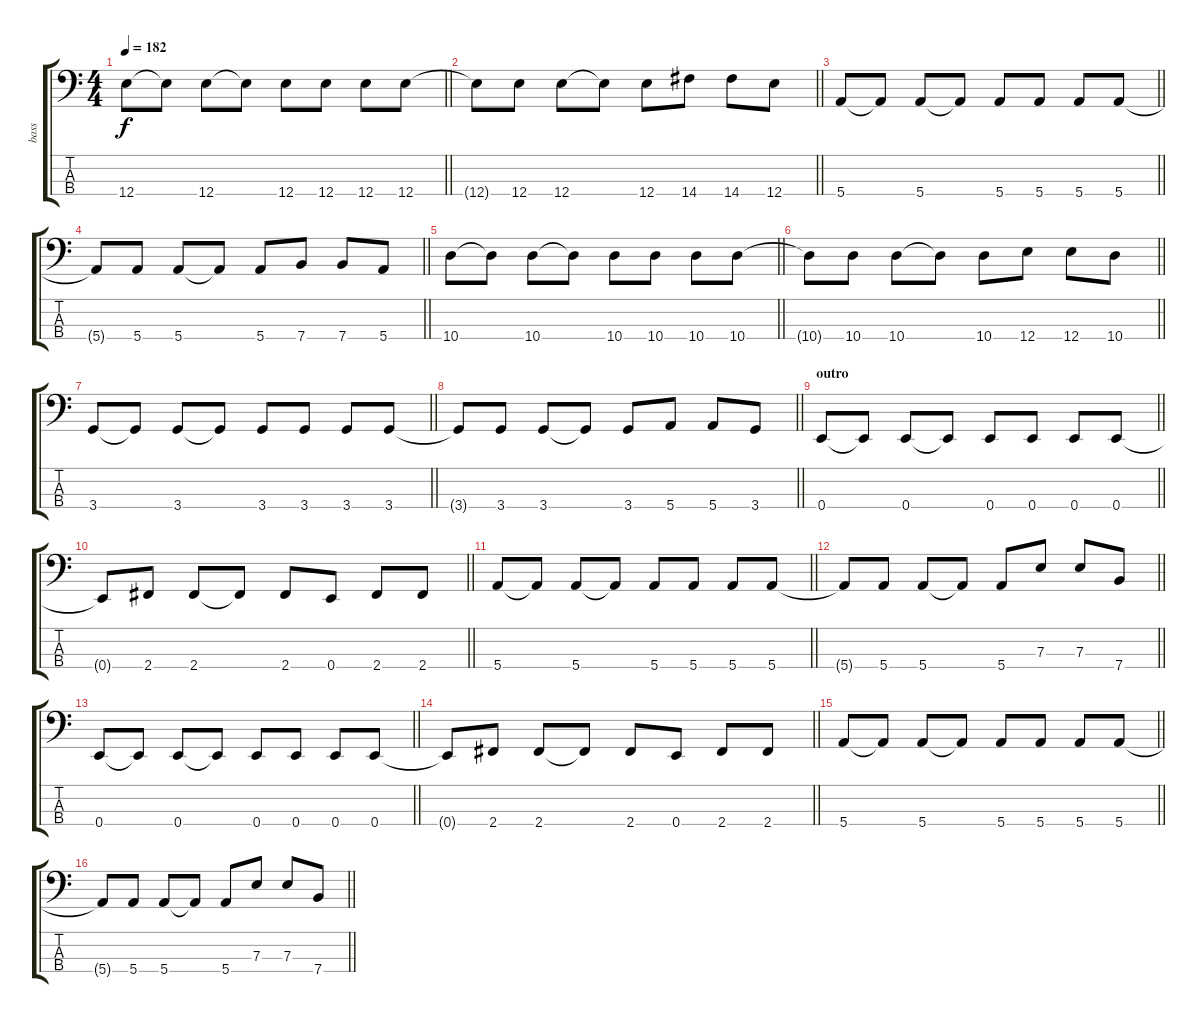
\track ("bass" "bass") {instrument electricbassfinger}
\staff {score tabs}
\tuning (G2 D2 A1 E1) {hide}
\ts (4 4)
\tempo 182
\clef f4
\barLineRight lightlight
\ks c
12.4.8{dy f} 12.4{t}.8 12.4.8 12.4{t}.8 12.4.8 12.4.8 12.4.8 12.4.8 |
\barLineRight lightlight
12.4{t}.8 12.4.8 12.4.8 12.4{t}.8 12.4.8 14.4.8 14.4.8 12.4.8 |
\barLineRight lightlight
5.4.8 5.4{t}.8 5.4.8 5.4{t}.8 5.4.8 5.4.8 5.4.8 5.4.8 |
\barLineRight lightlight
5.4{t}.8 5.4.8 5.4.8 5.4{t}.8 5.4.8 7.4.8 7.4.8 5.4.8 |
\barLineRight lightlight
10.4.8 10.4{t}.8 10.4.8 10.4{t}.8 10.4.8 10.4.8 10.4.8 10.4.8 |
\barLineRight lightlight
10.4{t}.8 10.4.8 10.4.8 10.4{t}.8 10.4.8 12.4.8 12.4.8 10.4.8 |
\barLineRight lightlight
3.4.8 3.4{t}.8 3.4.8 3.4{t}.8 3.4.8 3.4.8 3.4.8 3.4.8 |
\barLineRight lightlight
3.4{t}.8 3.4.8 3.4.8 3.4{t}.8 3.4.8 5.4.8 5.4.8 3.4.8 |
\section ("" "outro")
\barLineRight lightlight
0.4.8 0.4{t}.8 0.4.8 0.4{t}.8 0.4.8 0.4.8 0.4.8 0.4.8 |
\barLineRight lightlight
0.4{t}.8 2.4.8 2.4.8 2.4{t}.8 2.4.8 0.4.8 2.4.8 2.4.8 |
\barLineRight lightlight
5.4.8 5.4{t}.8 5.4.8 5.4{t}.8 5.4.8 5.4.8 5.4.8 5.4.8 |
\barLineRight lightlight
5.4{t}.8 5.4.8 5.4.8 5.4{t}.8 5.4.8 7.3.8 7.3.8 7.4.8 |
\barLineRight lightlight
0.4.8 0.4{t}.8 0.4.8 0.4{t}.8 0.4.8 0.4.8 0.4.8 0.4.8 |
\barLineRight lightlight
0.4{t}.8 2.4.8 2.4.8 2.4{t}.8 2.4.8 0.4.8 2.4.8 2.4.8 |
\barLineRight lightlight
5.4.8 5.4{t}.8 5.4.8 5.4{t}.8 5.4.8 5.4.8 5.4.8 5.4.8 |
\barLineRight lightlight
5.4{t}.8 5.4.8 5.4.8 5.4{t}.8 5.4.8 7.3.8 7.3.8 7.4.8
